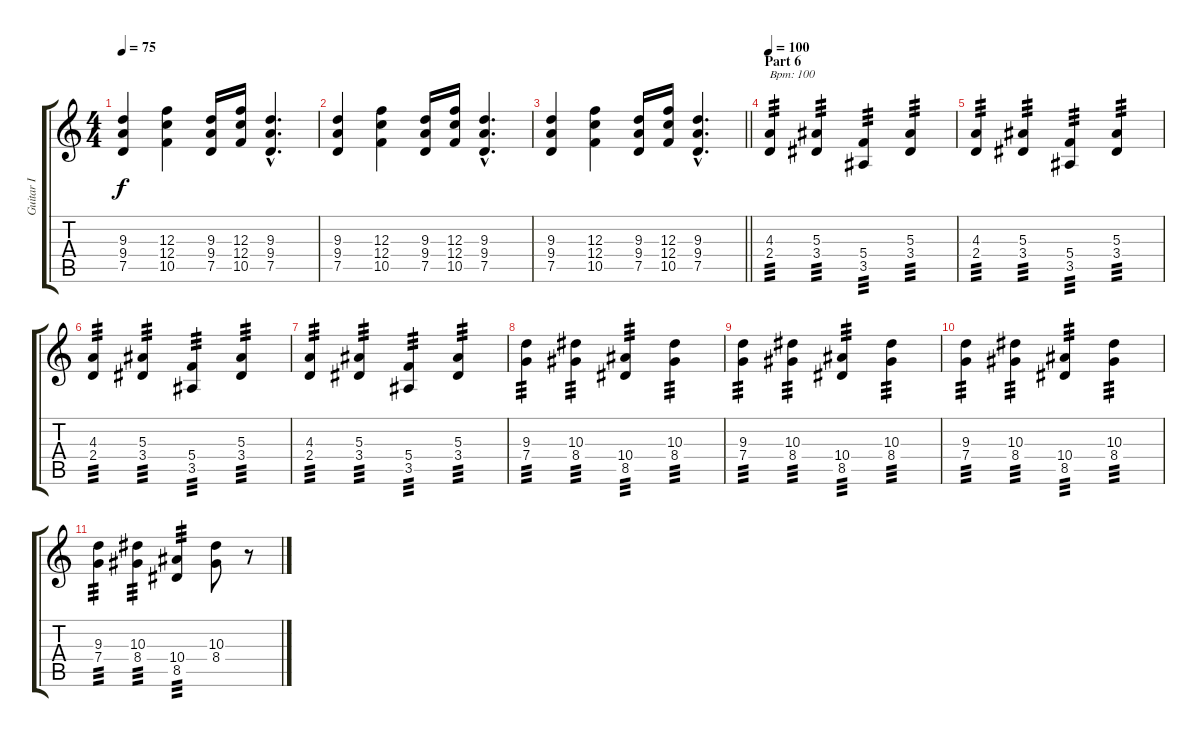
\track ("Guitar I" "Guitar I") {instrument distortionguitar}
\staff {score tabs}
\tuning (D4 A3 F3 C3 G2 D2) {hide}
\ts (4 4)
\tempo 75
\clef g2
\ks c
(9.3 9.4 7.5).4{dy f} (12.3 12.4 10.5).4 (9.3 9.4 7.5).16 (12.3 12.4 10.5).16 (9.3{hac} 9.4{hac} 7.5{hac}).4{d} |
(9.3 9.4 7.5).4 (12.3 12.4 10.5).4 (9.3 9.4 7.5).16 (12.3 12.4 10.5).16 (9.3{hac} 9.4{hac} 7.5{hac}).4{d} |
\barLineRight lightlight
(9.3 9.4 7.5).4 (12.3 12.4 10.5).4 (9.3 9.4 7.5).16 (12.3 12.4 10.5).16 (9.3{hac} 9.4{hac} 7.5{hac}).4{d} |
\section ("" "Part 6")
\tempo 100
(4.3 2.4).4{txt "Bpm: 100" tp 3} (5.3 3.4).4{tp 3} (5.4 3.5).4{tp 3} (5.3 3.4).4{tp 3} |
(4.3 2.4).4{tp 3} (5.3 3.4).4{tp 3} (5.4 3.5).4{tp 3} (5.3 3.4).4{tp 3} |
(4.3 2.4).4{tp 3} (5.3 3.4).4{tp 3} (5.4 3.5).4{tp 3} (5.3 3.4).4{tp 3} |
(4.3 2.4).4{tp 3} (5.3 3.4).4{tp 3} (5.4 3.5).4{tp 3} (5.3 3.4).4{tp 3} |
(9.3 7.4).4{tp 3} (10.3 8.4).4{tp 3} (10.4 8.5).4{tp 3} (10.3 8.4).4{tp 3} |
(9.3 7.4).4{tp 3} (10.3 8.4).4{tp 3} (10.4 8.5).4{tp 3} (10.3 8.4).4{tp 3} |
(9.3 7.4).4{tp 3} (10.3 8.4).4{tp 3} (10.4 8.5).4{tp 3} (10.3 8.4).4{tp 3} |
(9.3 7.4).4{tp 3} (10.3 8.4).4{tp 3} (10.4 8.5).4{tp 3} (10.3 8.4).8 r.8
